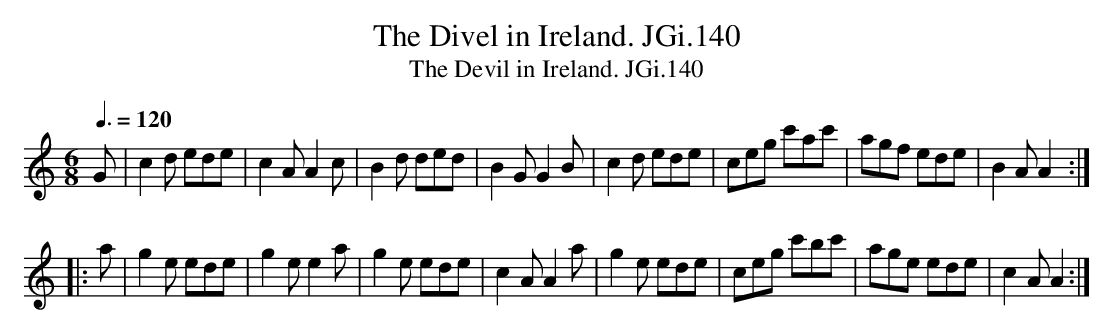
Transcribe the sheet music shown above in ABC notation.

X:1
T:Divel in Ireland. JGi.140, The
T:Devil in Ireland. JGi.140, The
M:6/8
L:1/8
Q:3/8=120
K:C
G|c2d ede|c2AA2c|B2d ded|B2GG2B|c2d ede|ceg c'ac'|agf ede|B2AA2:|
|:a|g2e ede|g2ee2a|g2e ede|c2AA2a|g2e ede|ceg c'bc'|age ede|c2AA2:|
